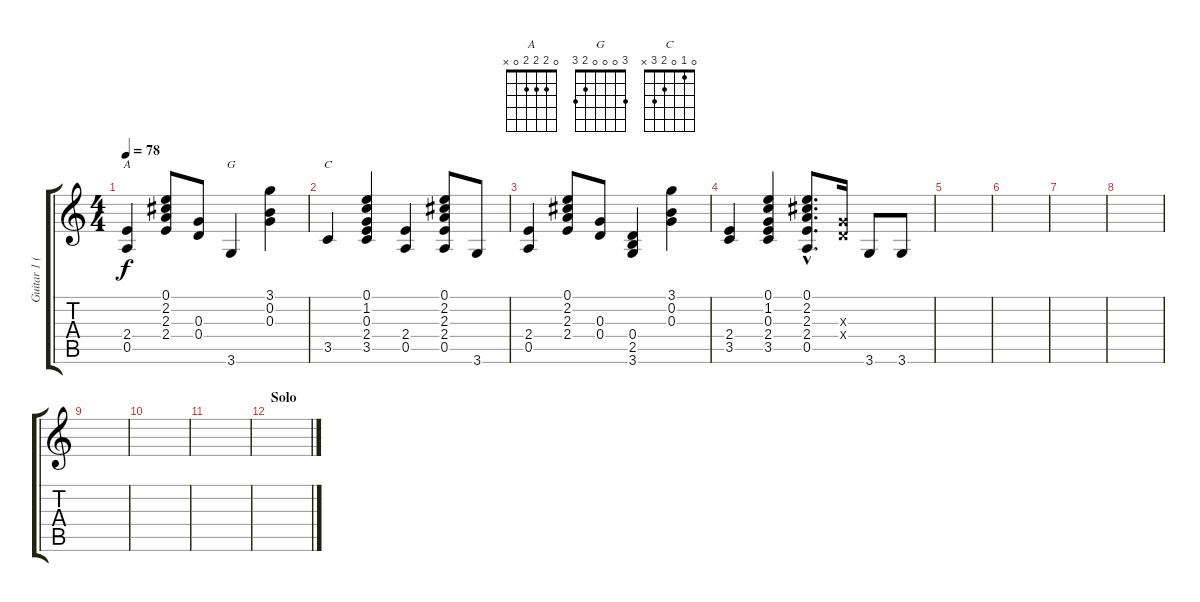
\track ("Guitar 1 (Clean)" "Guitar 1 (") {instrument electricguitarclean}
\staff {score tabs}
\tuning (E4 B3 G3 D3 A2 E2) {hide}
\chord ("A" 0 2 2 2 0 x)
\chord ("G" 3 0 0 0 2 3)
\chord ("C" 0 1 0 2 3 x)
\ts (4 4)
\tempo 78
\clef g2
\ks c
(2.4 0.5).4{ch "A" dy f volume 9} (0.1 2.2 2.3 2.4).8 (0.3 0.4).8 3.6.4{ch "G"} (3.1 0.2 0.3).4 |
3.5.4{ch "C"} (0.1 1.2 0.3 2.4 3.5).4 (2.4 0.5).4 (0.1 2.2 2.3 2.4 0.5).8 3.6.8 |
(2.4 0.5).4{volume 10} (0.1 2.2 2.3 2.4).8 (0.3 0.4).8 (0.4 2.5 3.6).4 (3.1 0.2 0.3).4 |
(2.4 3.5).4{volume 12} (0.1 1.2 0.3 2.4 3.5).4 (0.1{hac} 2.2{hac} 2.3{hac} 2.4{hac} 0.5{hac}).8{d} (0.3{x} 0.4{x}).16 3.6.8 3.6.8 |
|
|
|
|
|
|
|
\section ("" "Solo")
